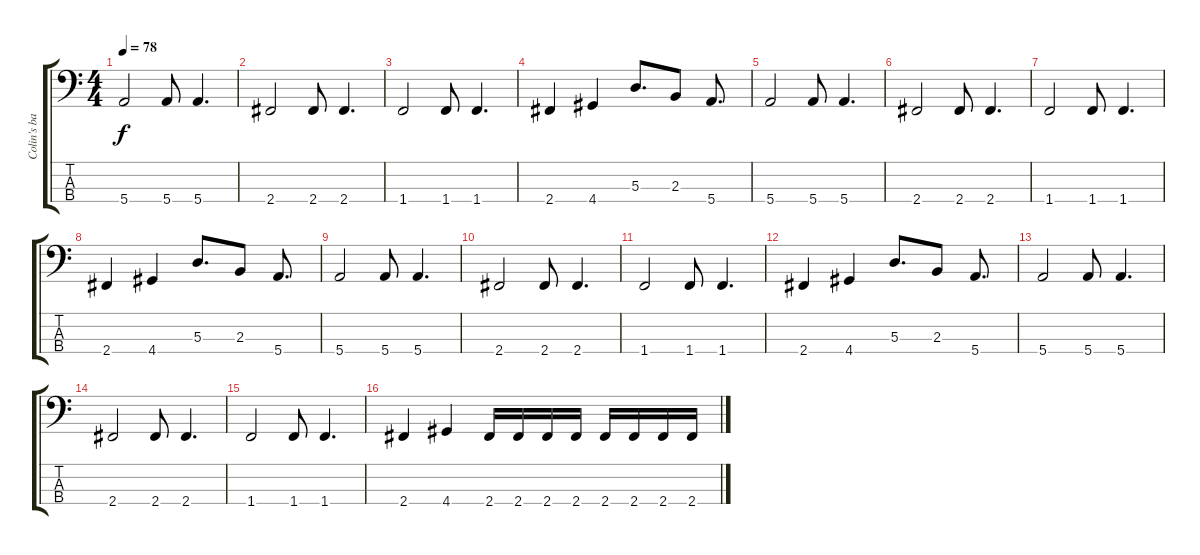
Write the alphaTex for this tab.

\track ("Colin's bass" "Colin's ba") {instrument electricbassfinger}
\staff {score tabs}
\tuning (G2 D2 A1 E1) {hide}
\ts (4 4)
\tempo 78
\clef f4
\ks c
5.4.2{dy f} 5.4.8 5.4.4{d} |
2.4.2 2.4.8 2.4.4{d} |
1.4.2 1.4.8 1.4.4{d} |
2.4.4 4.4.4 5.3.8{d} 2.3.8 5.4.8{d} |
5.4.2 5.4.8 5.4.4{d} |
2.4.2 2.4.8 2.4.4{d} |
1.4.2 1.4.8 1.4.4{d} |
2.4.4 4.4.4 5.3.8{d} 2.3.8 5.4.8{d} |
5.4.2 5.4.8 5.4.4{d} |
2.4.2 2.4.8 2.4.4{d} |
1.4.2 1.4.8 1.4.4{d} |
2.4.4 4.4.4 5.3.8{d} 2.3.8 5.4.8{d} |
5.4.2 5.4.8 5.4.4{d} |
2.4.2 2.4.8 2.4.4{d} |
1.4.2 1.4.8 1.4.4{d} |
2.4.4 4.4.4 2.4.16 2.4.16 2.4.16 2.4.16 2.4.16 2.4.16 2.4.16 2.4.16
